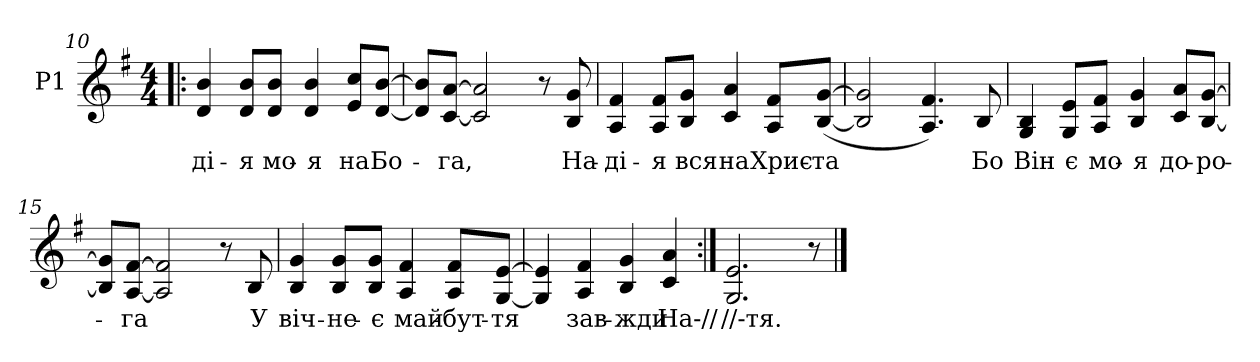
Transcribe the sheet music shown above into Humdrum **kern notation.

**kern	**text
*part1	*part1
*staff1	*staff1
*I"P1	*
!!LO:LB:g=z
*clefG2	*
*k[f#]	*
*G:	*
*M4/4	*
=10!|:	=10!|:
!	!LO:LY:b:color=#000000
4di/ 4bi	-ді-
!	!LO:LY:b:color=#000000
8di/ 8biL	-я
!	!LO:LY:b:color=#000000
8di/ 8biJ	мо-
!	!LO:LY:b:color=#000000
4di/ 4bi	-я
!	!LO:LY:b:color=#000000
8ei/ 8cciL	на
!	!LO:LY:b:color=#000000
[<8di/ [>8biJ	Бо-
=11	=11
8di/] 8bi]L	.
!	!LO:LY:b:color=#000000
[<8ci/ [>8aiJ	-га,
2ci/] 2ai]	.
8r	.
!	!LO:LY:b:color=#000000
8Bi/ 8gi	На-
=12	=12
!	!LO:LY:b:color=#000000
4Ai/ 4f#i	-ді-
!	!LO:LY:b:color=#000000
8Ai/ 8f#iL	-я
!	!LO:LY:b:color=#000000
8Bi/ 8giJ	вся
!	!LO:LY:b:color=#000000
4ci/ 4ai	на
!	!LO:LY:b:color=#000000
8Ai/ 8f#iL	Хрис-
!	!LO:LY:b:color=#000000
([<8Bi/ [>8giJ	-та
=13	=13
2Bi/] 2gi]	.
4.Ai/ 4.f#i)	.
!	!LO:LY:b:color=#000000
8Bi/	Бо
!!LO:LB:g=z
=14	=14
!	!LO:LY:b:color=#000000
4Gi/ 4Bi	Він
!	!LO:LY:b:color=#000000
8Gi/ 8eiL	є
!	!LO:LY:b:color=#000000
8Ai/ 8f#iJ	мо-
!	!LO:LY:b:color=#000000
4Bi/ 4gi	-я
!	!LO:LY:b:color=#000000
8ci/ 8aiL	до-
!	!LO:LY:b:color=#000000
[<8Bi/ [>8giJ	-ро-
=15	=15
8Bi/] 8gi]L	.
!	!LO:LY:b:color=#000000
[<8Ai/ [>8f#iJ	-га
2Ai/] 2f#i]	.
8r	.
!	!LO:LY:b:color=#000000
8Bi/	У
=16	=16
!	!LO:LY:b:color=#000000
4Bi/ 4gi	віч-
!	!LO:LY:b:color=#000000
8Bi/ 8giL	-не-
!	!LO:LY:b:color=#000000
8Bi/ 8giJ	-є
!	!LO:LY:b:color=#000000
4Ai/ 4f#i	май-
!	!LO:LY:b:color=#000000
8Ai/ 8f#iL	-бут-
!	!LO:LY:b:color=#000000
[<8Gi/ [>8eiJ	-тя
=17	=17
4Gi/] 4ei]	.
!	!LO:LY:b:color=#000000
4Ai/ 4f#i	зав-
!	!LO:LY:b:color=#000000
4Bi/ 4gi	-жди
!	!LO:LY:b:color=#000000
4ci/ 4ai	На-//
=18:|!	=18:|!
!	!LO:LY:b:color=#000000
2.Gi/ 2.ei	//-тя.
8r	.
==	==
*-	*-
